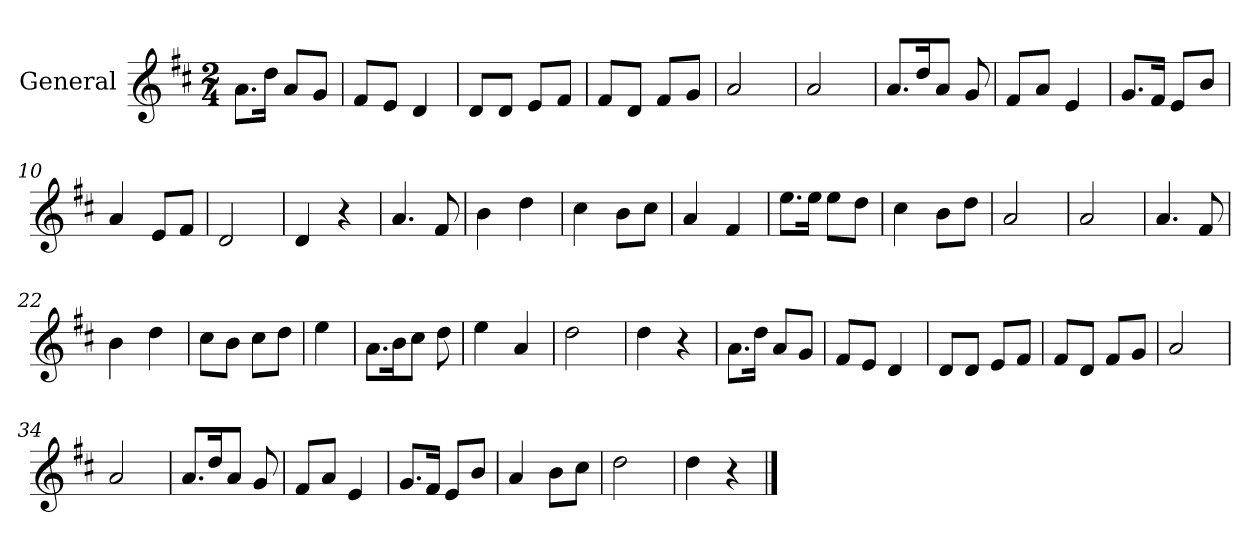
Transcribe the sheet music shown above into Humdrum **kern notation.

**kern
*part1
*staff1
*I"General
*clefG2
*k[f#c#]
*M2/4
*MM72
=1
!LO:N:vis=8.
8a\L
16dd\Jk
8a/L
8g/J
=2
8f#/L
8e/J
4d
=3
8d/L
8d/J
8e/L
8f#/J
=4
8f#/L
8d/J
8f#/L
8g/J
=5
2a
=6
2a
=7
!LO:N:vis=8.
8a/L
16dd/K
8a/J
8g
=8
8f#/L
8a/J
4e
=9
!LO:N:vis=8.
8g/L
16f#/Jk
8e/L
8b/J
=10
4a
8e/L
8f#/J
=11
2d
=12
4d
4r
=13
!LO:N:vis=4.
4a
8f#
=14
4b
4dd
=15
4cc#
8b\L
8cc#\J
=16
4a
4f#
=17
!LO:N:vis=8.
8ee\L
16ee\Jk
8ee\L
8dd\J
=18
4cc#
8b\L
8dd\J
=19
2a
=20
2a
=21
!LO:N:vis=4.
4a
8f#
=22
4b
4dd
=23
8cc#\L
8b\J
8cc#\L
8dd\J
=24
4ee
=25
!LO:N:vis=8.
8a\L
16b\K
8cc#\J
8dd
=26
4ee
4a
=27
2dd
=28
4dd
4r
=29
!LO:N:vis=8.
8a\L
16dd\Jk
8a/L
8g/J
=30
8f#/L
8e/J
4d
=31
8d/L
8d/J
8e/L
8f#/J
=32
8f#/L
8d/J
8f#/L
8g/J
=33
2a
=34
2a
=35
!LO:N:vis=8.
8a/L
16dd/K
8a/J
8g
=36
8f#/L
8a/J
4e
=37
!LO:N:vis=8.
8g/L
16f#/Jk
8e/L
8b/J
=38
4a
8b\L
8cc#\J
=39
2dd
=40
4dd
4r
==
*-
